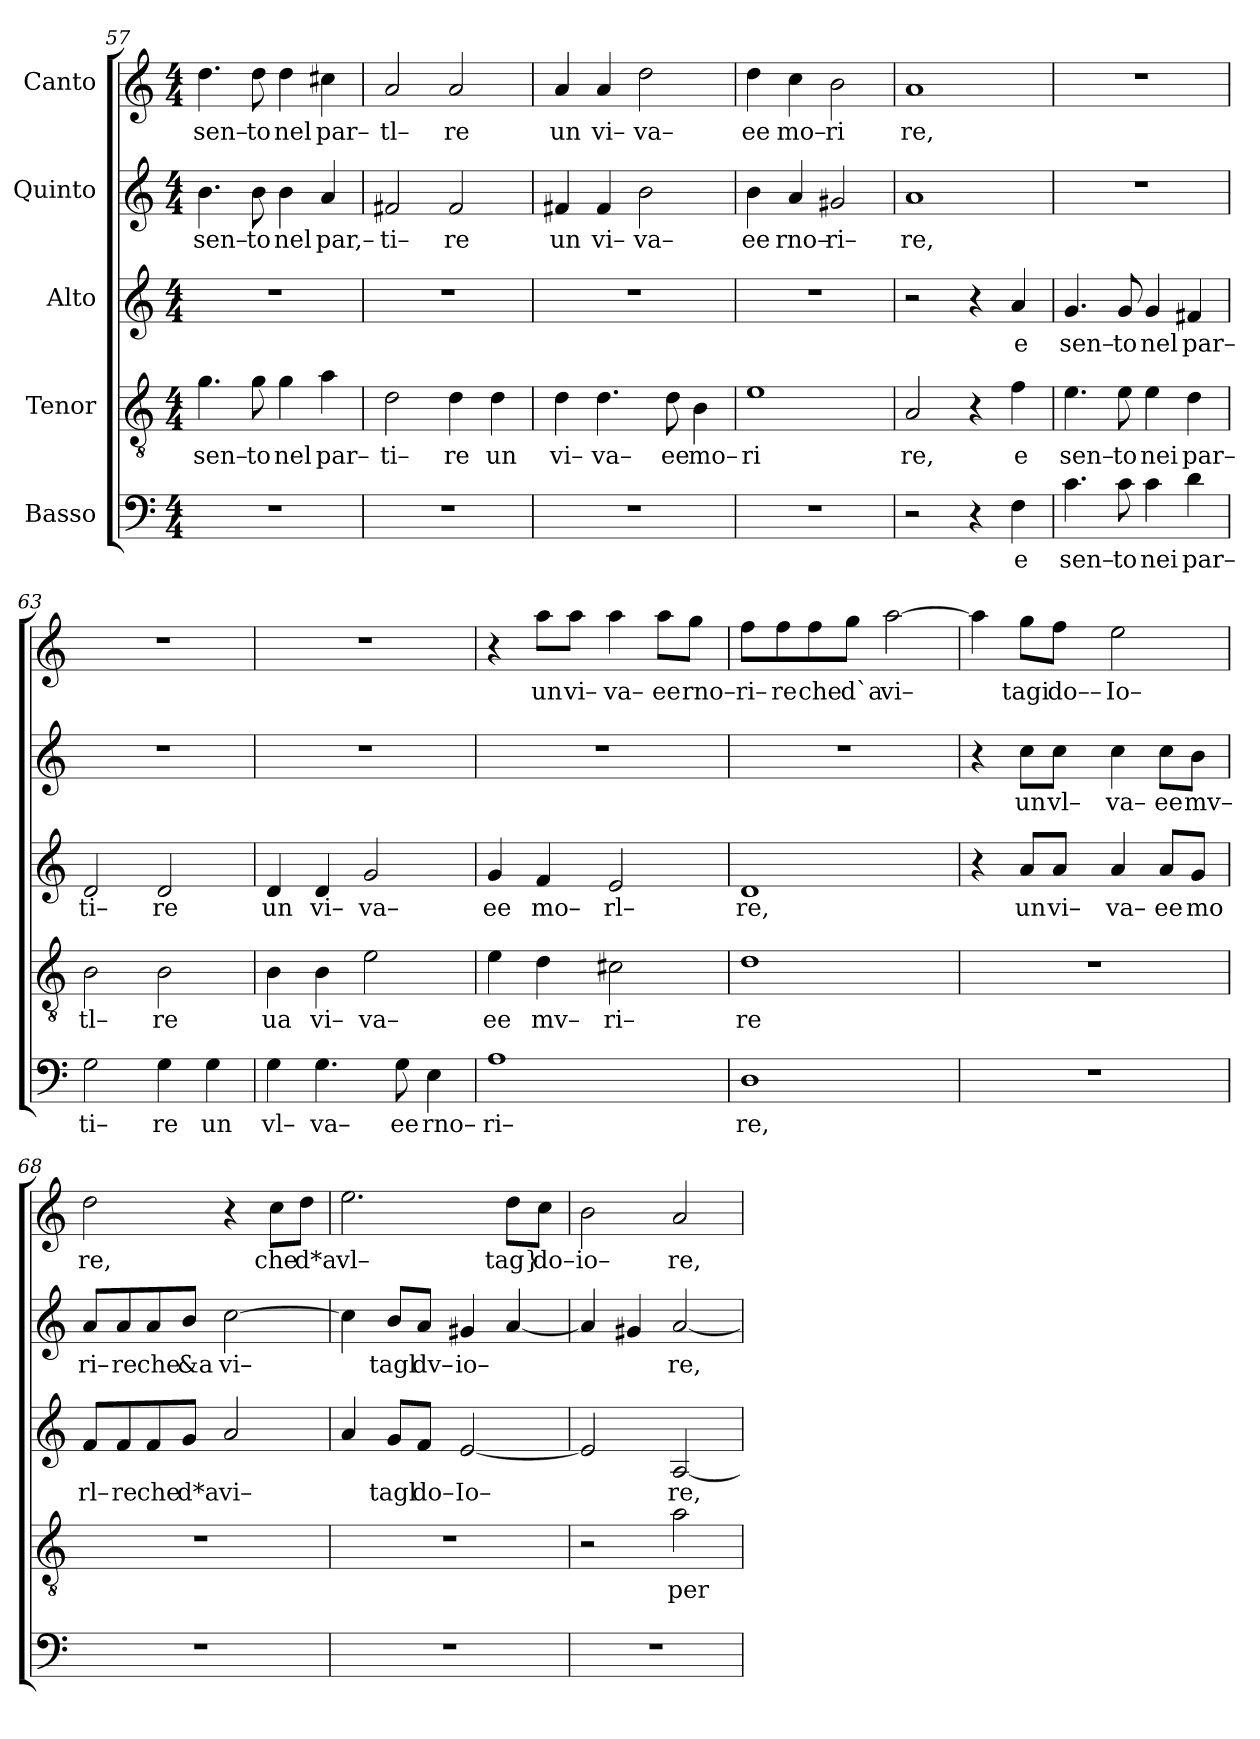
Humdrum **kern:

**kern	**text	**kern	**text	**kern	**text	**kern	**text	**kern	**text
*part5	*part5	*part4	*part4	*part3	*part3	*part2	*part2	*part1	*part1
*staff5	*staff5	*staff4	*staff4	*staff3	*staff3	*staff2	*staff2	*staff1	*staff1
*I"Basso	*	*I"Tenor	*	*I"Alto	*	*I"Quinto	*	*I"Canto	*
*clefF4	*	*clefGv2	*	*clefG2	*	*clefG2	*	*clefG2	*
*k[]	*	*k[]	*	*k[]	*	*k[]	*	*k[]	*
*M4/4	*	*M4/4	*	*M4/4	*	*M4/4	*	*M4/4	*
=57	=57	=57	=57	=57	=57	=57	=57	=57	=57
!	!	!	!LO:LY:b	!	!	!	!LO:LY:b	!	!LO:LY:b
1r	.	4.g\	sen–	1r	.	4.b\	sen–	4.dd\	sen–
!	!	!	!LO:LY:b	!	!	!	!LO:LY:b	!	!LO:LY:b
.	.	8g\	to	.	.	8b\	to	8dd\	to
!	!	!	!LO:LY:b	!	!	!	!LO:LY:b	!	!LO:LY:b
.	.	4g\	nel	.	.	4b\	nel	4dd\	nel
!	!	!	!LO:LY:b	!	!	!	!LO:LY:b	!	!LO:LY:b
.	.	4a\	par–	.	.	4a/	par,–	4cc#X\	par–
=58	=58	=58	=58	=58	=58	=58	=58	=58	=58
!	!	!	!LO:LY:b	!	!	!	!LO:LY:b	!	!LO:LY:b
1r	.	2d\	ti–	1r	.	2f#X/	ti–	2a/	tl–
!	!	!	!LO:LY:b	!	!	!	!LO:LY:b	!	!LO:LY:b
.	.	4d\	re	.	.	2f#/	re	2a/	re
!	!	!	!LO:LY:b	!	!	!	!	!	!
.	.	4d\	un	.	.	.	.	.	.
=59	=59	=59	=59	=59	=59	=59	=59	=59	=59
!	!	!	!LO:LY:b	!	!	!	!LO:LY:b	!	!LO:LY:b
1r	.	4d\	vi–	1r	.	4f#X/	un	4a/	un
!	!	!	!LO:LY:b	!	!	!	!LO:LY:b	!	!LO:LY:b
.	.	4.d\	va–	.	.	4f#/	vi–	4a/	vi–
!	!	!	!	!	!	!	!LO:LY:b	!	!LO:LY:b
.	.	.	.	.	.	2b\	va–	2dd\	va–
!	!	!	!LO:LY:b	!	!	!	!	!	!
.	.	8d\	ee	.	.	.	.	.	.
!	!	!	!LO:LY:b	!	!	!	!	!	!
.	.	4B\	mo–	.	.	.	.	.	.
=60	=60	=60	=60	=60	=60	=60	=60	=60	=60
!	!	!	!LO:LY:b	!	!	!	!LO:LY:b	!	!LO:LY:b
1r	.	1e	ri	1r	.	4b\	ee	4dd\	ee
!	!	!	!	!	!	!	!LO:LY:b	!	!LO:LY:b
.	.	.	.	.	.	4a/	rno–	4cc\	mo–
!	!	!	!	!	!	!	!LO:LY:b	!	!LO:LY:b
.	.	.	.	.	.	2g#X/	ri–	2b\	ri
=61	=61	=61	=61	=61	=61	=61	=61	=61	=61
!	!	!	!LO:LY:b	!	!	!	!LO:LY:b	!	!LO:LY:b
2r	.	2A/	re,	2r	.	1a	re,	1a	re,
4r	.	4r	.	4r	.	.	.	.	.
!	!LO:LY:b	!	!LO:LY:b	!	!LO:LY:b	!	!	!	!
4F\	e	4f\	e	4a/	e	.	.	.	.
=62	=62	=62	=62	=62	=62	=62	=62	=62	=62
!	!LO:LY:b	!	!LO:LY:b	!	!LO:LY:b	!	!	!	!
4.c\	sen–	4.e\	sen–	4.g/	sen–	1r	.	1r	.
!	!LO:LY:b	!	!LO:LY:b	!	!LO:LY:b	!	!	!	!
8c\	to	8e\	to	8g/	to	.	.	.	.
!	!LO:LY:b	!	!LO:LY:b	!	!LO:LY:b	!	!	!	!
4c\	nei	4e\	nei	4g/	nel	.	.	.	.
!	!LO:LY:b	!	!LO:LY:b	!	!LO:LY:b	!	!	!	!
4d\	par–	4d\	par–	4f#X/	par–	.	.	.	.
=63	=63	=63	=63	=63	=63	=63	=63	=63	=63
!	!LO:LY:b	!	!LO:LY:b	!	!LO:LY:b	!	!	!	!
2G\	ti–	2B\	tl–	2d/	ti–	1r	.	1r	.
!	!LO:LY:b	!	!LO:LY:b	!	!LO:LY:b	!	!	!	!
4G\	re	2B\	re	2d/	re	.	.	.	.
!	!LO:LY:b	!	!	!	!	!	!	!	!
4G\	un	.	.	.	.	.	.	.	.
=64	=64	=64	=64	=64	=64	=64	=64	=64	=64
!	!LO:LY:b	!	!LO:LY:b	!	!LO:LY:b	!	!	!	!
4G\	vl–	4B\	ua	4d/	un	1r	.	1r	.
!	!LO:LY:b	!	!LO:LY:b	!	!LO:LY:b	!	!	!	!
4.G\	va–	4B\	vi–	4d/	vi–	.	.	.	.
!	!	!	!LO:LY:b	!	!LO:LY:b	!	!	!	!
.	.	2e\	va–	2g/	va–	.	.	.	.
!	!LO:LY:b	!	!	!	!	!	!	!	!
8G\	ee	.	.	.	.	.	.	.	.
!	!LO:LY:b	!	!	!	!	!	!	!	!
4E\	rno–	.	.	.	.	.	.	.	.
=65	=65	=65	=65	=65	=65	=65	=65	=65	=65
!	!LO:LY:b	!	!LO:LY:b	!	!LO:LY:b	!	!	!	!
1A	ri–	4e\	ee	4g/	ee	1r	.	4r	.
!	!	!	!LO:LY:b	!	!LO:LY:b	!	!	!	!LO:LY:b
.	.	4d\	mv–	4f/	mo–	.	.	8aa\L	un
!	!	!	!	!	!	!	!	!	!LO:LY:b
.	.	.	.	.	.	.	.	8aa\J	vi–
!	!	!	!LO:LY:b	!	!LO:LY:b	!	!	!	!LO:LY:b
.	.	2c#X\	ri–	2e/	rl–	.	.	4aa\	va–
!	!	!	!	!	!	!	!	!	!LO:LY:b
.	.	.	.	.	.	.	.	8aa\L	ee
!	!	!	!	!	!	!	!	!	!LO:LY:b
.	.	.	.	.	.	.	.	8gg\J	rno–
=66	=66	=66	=66	=66	=66	=66	=66	=66	=66
!	!LO:LY:b	!	!LO:LY:b	!	!LO:LY:b	!	!	!	!LO:LY:b
1D	re,	1d	re	1d	re,	1r	.	8ff\L	ri–
!	!	!	!	!	!	!	!	!	!LO:LY:b
.	.	.	.	.	.	.	.	8ff\	re
!	!	!	!	!	!	!	!	!	!LO:LY:b
.	.	.	.	.	.	.	.	8ff\	che
!	!	!	!	!	!	!	!	!	!LO:LY:b
.	.	.	.	.	.	.	.	8gg\J	d`a
!	!	!	!	!	!	!	!	!	!LO:LY:b
.	.	.	.	.	.	.	.	[2aa\	vi–
=67	=67	=67	=67	=67	=67	=67	=67	=67	=67
1r	.	1r	.	4r	.	4r	.	4aa\]	.
!	!	!	!	!	!LO:LY:b	!	!LO:LY:b	!	!LO:LY:b
.	.	.	.	8a/L	un	8cc\L	un	8gg\L	tagi
!	!	!	!	!	!LO:LY:b	!	!LO:LY:b	!	!LO:LY:b
.	.	.	.	8a/J	vi–	8cc\J	vl–	8ff\J	do––
!	!	!	!	!	!LO:LY:b	!	!LO:LY:b	!	!LO:LY:b
.	.	.	.	4a/	va–	4cc\	va–	2ee\	Io–
!	!	!	!	!	!LO:LY:b	!	!LO:LY:b	!	!
.	.	.	.	8a/L	ee	8cc\L	ee	.	.
!	!	!	!	!	!LO:LY:b	!	!LO:LY:b	!	!
.	.	.	.	8g/J	mo	8b\J	mv–	.	.
=68	=68	=68	=68	=68	=68	=68	=68	=68	=68
!	!	!	!	!	!LO:LY:b	!	!LO:LY:b	!	!LO:LY:b
1r	.	1r	.	8f/L	rl–	8a/L	ri–	2dd\	re,
!	!	!	!	!	!LO:LY:b	!	!LO:LY:b	!	!
.	.	.	.	8f/	re	8a/	re	.	.
!	!	!	!	!	!LO:LY:b	!	!LO:LY:b	!	!
.	.	.	.	8f/	che	8a/	che	.	.
!	!	!	!	!	!LO:LY:b	!	!LO:LY:b	!	!
.	.	.	.	8g/J	d*a	8b/J	&a	.	.
!	!	!	!	!	!LO:LY:b	!	!LO:LY:b	!	!
.	.	.	.	2a/	vi–	[2cc\	vi–	4r	.
!	!	!	!	!	!	!	!	!	!LO:LY:b
.	.	.	.	.	.	.	.	8cc\L	che
!	!	!	!	!	!	!	!	!	!LO:LY:b
.	.	.	.	.	.	.	.	8dd\J	d*a
=69	=69	=69	=69	=69	=69	=69	=69	=69	=69
!	!	!	!	!	!	!	!	!	!LO:LY:b
1r	.	1r	.	4a/	.	4cc\]	.	2.ee\	vl–
!	!	!	!	!	!LO:LY:b	!	!LO:LY:b	!	!
.	.	.	.	8g/L	tagl	8b/L	tagl	.	.
!	!	!	!	!	!LO:LY:b	!	!LO:LY:b	!	!
.	.	.	.	8f/J	do–	8a/J	dv–	.	.
!	!	!	!	!	!LO:LY:b	!	!LO:LY:b	!	!
.	.	.	.	[2e/	Io–	4g#X/	io–	.	.
!	!	!	!	!	!	!	!	!	!LO:LY:b
.	.	.	.	.	.	[4a/	.	8dd\L	tag}
!	!	!	!	!	!	!	!	!	!LO:LY:b
.	.	.	.	.	.	.	.	8cc\J	do–
=70	=70	=70	=70	=70	=70	=70	=70	=70	=70
!	!	!	!	!	!	!	!	!	!LO:LY:b
1r	.	2r	.	2e/]	.	4a/]	.	2b\	io–
.	.	.	.	.	.	4g#X/	.	.	.
!	!	!	!LO:LY:b	!	!LO:LY:b	!	!LO:LY:b	!	!LO:LY:b
.	.	2a\	per	[2A/	re,	[2a/	re,	2a/	re,
=	=	=	=	=	=	=	=	=	=
*-	*-	*-	*-	*-	*-	*-	*-	*-	*-
